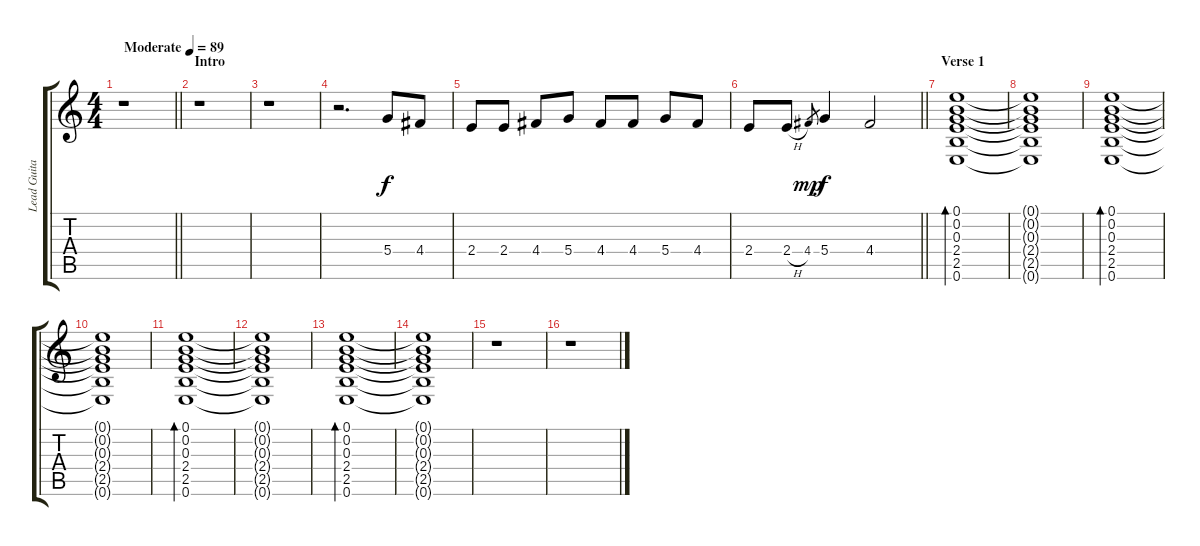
\track ("Lead Guitar" "Lead Guita") {instrument electricguitarclean}
\staff {score tabs}
\tuning (E4 B3 G3 D3 A2 E2) {hide}
\ts (4 4)
\tempo (89 "Moderate")
\clef g2
\barLineRight lightlight
\ks c
r.1{dy f instrument electricguitarclean} |
\section ("" "Intro")
r.1 |
r.1 |
r.2{d} 5.4.8 4.4.8 |
2.4.8 2.4.8 4.4.8 5.4.8 4.4.8 4.4.8 5.4.8 4.4.8 |
\barLineRight lightlight
2.4.8 2.4{h}.8 4.4.8{gr dy mp} 5.4.4{dy f} 4.4.2 |
\section ("" "Verse 1")
(0.1 0.2 0.3 2.4 2.5 0.6).1{bd 120} |
(0.1{t} 0.2{t} 0.3{t} 2.4{t} 2.5{t} 0.6{t}).1 |
(0.1 0.2 0.3 2.4 2.5 0.6).1{bd 120} |
(0.1{t} 0.2{t} 0.3{t} 2.4{t} 2.5{t} 0.6{t}).1 |
(0.1 0.2 0.3 2.4 2.5 0.6).1{bd 120} |
(0.1{t} 0.2{t} 0.3{t} 2.4{t} 2.5{t} 0.6{t}).1 |
(0.1 0.2 0.3 2.4 2.5 0.6).1{bd 120} |
(0.1{t} 0.2{t} 0.3{t} 2.4{t} 2.5{t} 0.6{t}).1 |
r.1 |
r.1
